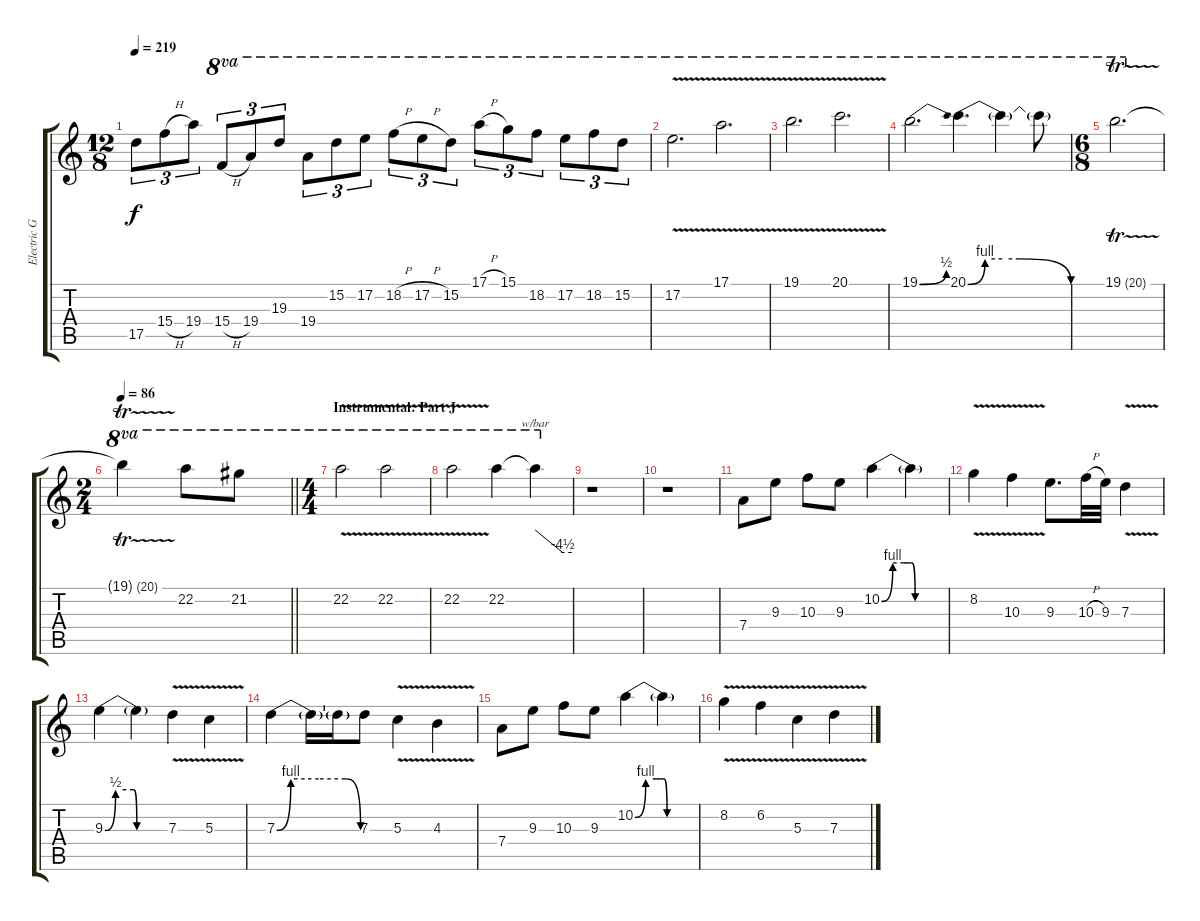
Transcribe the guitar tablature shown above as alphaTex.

\track ("Electric Guitar VI" "Electric G") {instrument distortionguitar}
\staff {score tabs}
\tuning (E4 B3 G3 D3 A2 E2) {hide}
\ts (12 8)
\tempo 219
\clef g2
\ks c
17.5.8{tu (3 2) dy f} 15.4{h}.8{tu (3 2)} 19.4.8{tu (3 2)} 15.4{h}.8{tu (3 2) ot 8va} 19.4.8{tu (3 2) ot 8va} 19.3.8{tu (3 2) ot 8va} 19.4.8{tu (3 2) ot 8va} 15.2.8{tu (3 2) ot 8va} 17.2.8{tu (3 2) ot 8va} 18.2{h}.8{tu (3 2) ot 8va} 17.2{h}.8{tu (3 2) ot 8va} 15.2.8{tu (3 2) ot 8va} 17.1{h}.8{tu (3 2) ot 8va} 15.1.8{tu (3 2) ot 8va} 18.2.8{tu (3 2) ot 8va} 17.2.8{tu (3 2) ot 8va} 18.2.8{tu (3 2) ot 8va} 15.2.8{tu (3 2) ot 8va} |
17.2{v}.2{d ot 8va} 17.1{v}.2{d ot 8va} |
19.1{v}.2{d ot 8va} 20.1{v}.2{d ot 8va} |
19.1{be (bend 0 0 60 2)}.2{d ot 8va} 20.1{be (custom 0 0 10 4 20 4 30 4 60 0)}.4{d ot 8va} 20.1{t}.4{ot 8va} 20.1{t}.8{ot 8va} |
\ts (6 8)
19.1{tr (20 32)}.2{d ot 8va} |
\ts (2 4)
\tempo 86
\barLineRight lightlight
19.1{tr (20 32) t}.4{ot 8va} 22.2.8{ot 8va} 21.2.8{ot 8va} |
\ts (4 4)
\section ("" "Instrumental: Part J")
22.2{v}.2{ot 8va} 22.2{v}.2{ot 8va} |
22.2{v}.2{ot 8va} 22.2.4{ot 8va} 22.2{t}.4{tbe (custom default 0 0 45 -18 60 -18) ot 8va} |
r.1 |
r.1 |
7.4.8 9.3.8 10.3.8 9.3.8 10.2{be (custom 0 0 10 4 20 4 24 4 27 4 30 0 60 0)}.4 10.2{t}.4 |
8.2{v}.4 10.3{v}.4 9.3.8{d} 10.3{h}.32 9.3.32 7.3{v}.4 |
9.3{be (custom 0 0 10 2 20 2 27 2 30 0 60 0)}.4 9.3{t}.4 7.3{v}.4 5.3{v}.4 |
7.3{be (custom 0 0 10 4 20 4 30 4 49 4 60 0)}.4 7.3{t}.16 7.3{t}.16 7.3.8 5.3{v}.4 4.3{v}.4 |
7.4.8 9.3.8 10.3.8 9.3.8 10.2{be (custom 0 0 10 4 20 4 24 4 27 4 30 0 60 0)}.4 10.2{t}.4 |
8.2{v}.4 6.2{v}.4 5.3{v}.4 7.3{v}.4
